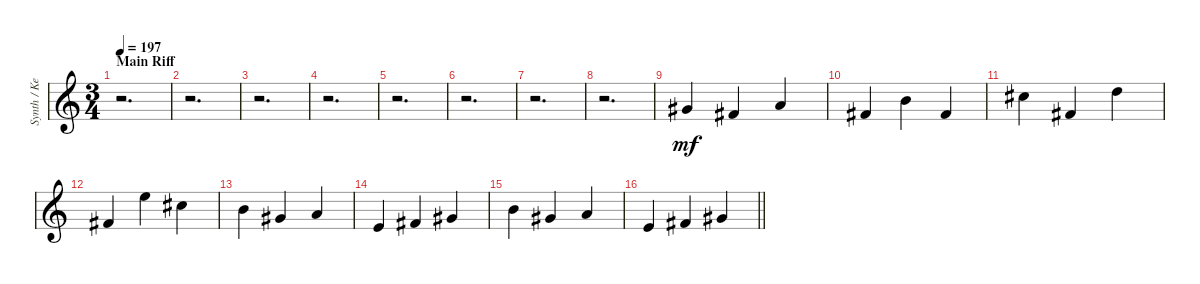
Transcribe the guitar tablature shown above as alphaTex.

\track ("Synth / Keyboard I" "Synth / Ke") {instrument stringensemble1}
\staff {score}
\tuning (Eb4 Bb3 Gb3 Db3 Ab2 Db2) {hide}
\ts (3 4)
\section ("" "Main Riff")
\tempo 197
\clef g2
\ks c
r.2{d dy mf} |
r.2{d} |
r.2{d} |
r.2{d} |
r.2{d} |
r.2{d} |
r.2{d} |
r.2{d} |
10.2.4 12.3.4 11.2.4 |
12.3.4 13.2.4 12.3.4 |
10.1.4 12.3.4 11.1.4 |
12.3.4 13.1.4 10.1.4 |
13.2.4 10.2.4 11.2.4 |
10.3.4 12.3.4 10.2.4 |
13.2.4 10.2.4 11.2.4 |
\barLineRight lightlight
10.3.4 12.3.4 10.2.4
